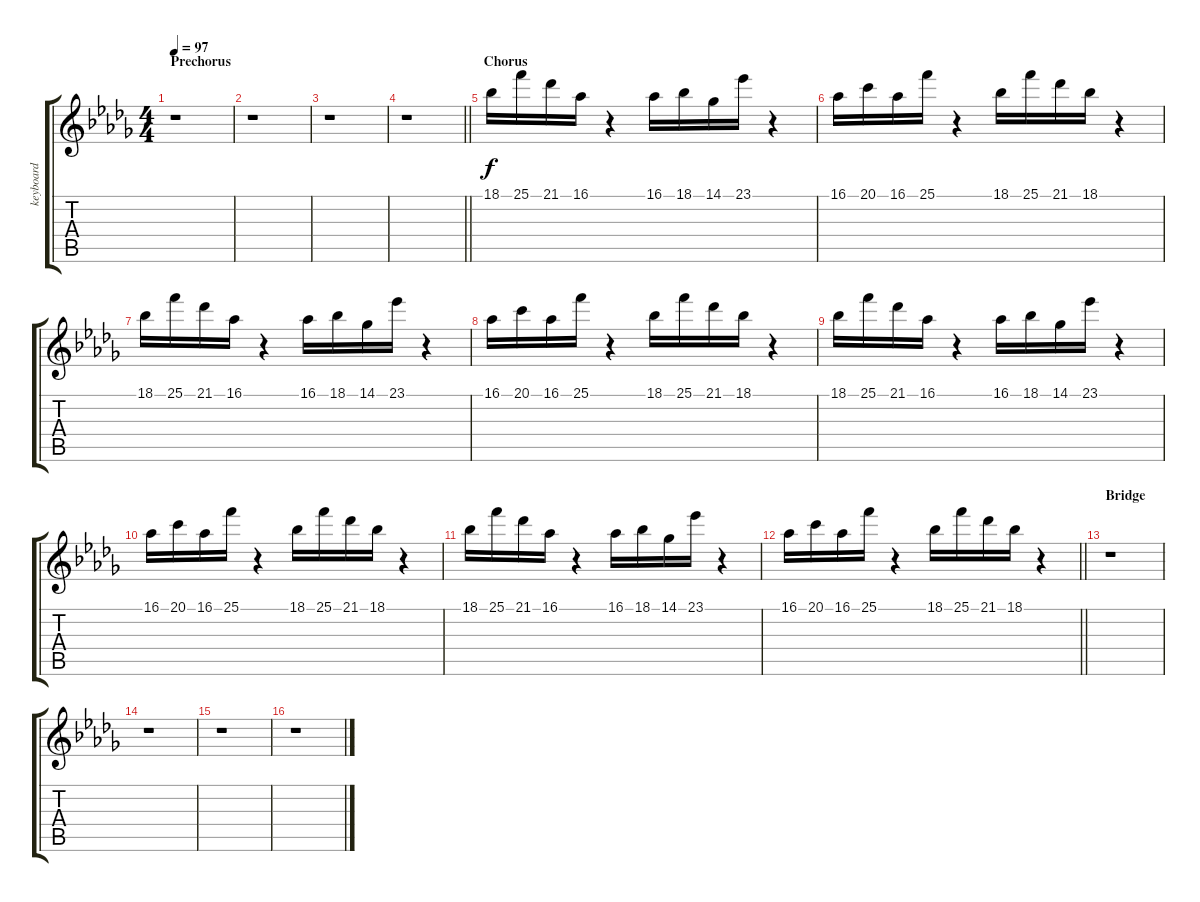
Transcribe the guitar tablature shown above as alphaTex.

\track ("keyboard" "keyboard") {instrument kalimba}
\staff {score tabs}
\tuning (E4 B3 G3 D3 A2 E2) {hide}
\ts (4 4)
\section ("" "Prechorus")
\tempo 97
\clef g2
\ks bbminor
r.1{dy f} |
r.1 |
r.1 |
\barLineRight lightlight
r.1 |
\section ("" "Chorus")
18.1.16 25.1.16 21.1.16 16.1.16 r.4 16.1.16 18.1.16 14.1.16 23.1.16 r.4 |
16.1.16 20.1.16 16.1.16 25.1.16 r.4 18.1.16 25.1.16 21.1.16 18.1.16 r.4 |
18.1.16 25.1.16 21.1.16 16.1.16 r.4 16.1.16 18.1.16 14.1.16 23.1.16 r.4 |
16.1.16 20.1.16 16.1.16 25.1.16 r.4 18.1.16 25.1.16 21.1.16 18.1.16 r.4 |
18.1.16 25.1.16 21.1.16 16.1.16 r.4 16.1.16 18.1.16 14.1.16 23.1.16 r.4 |
16.1.16 20.1.16 16.1.16 25.1.16 r.4 18.1.16 25.1.16 21.1.16 18.1.16 r.4 |
18.1.16 25.1.16 21.1.16 16.1.16 r.4 16.1.16 18.1.16 14.1.16 23.1.16 r.4 |
\barLineRight lightlight
16.1.16 20.1.16 16.1.16 25.1.16 r.4 18.1.16 25.1.16 21.1.16 18.1.16 r.4 |
\section ("" "Bridge")
r.1 |
r.1 |
r.1 |
r.1
